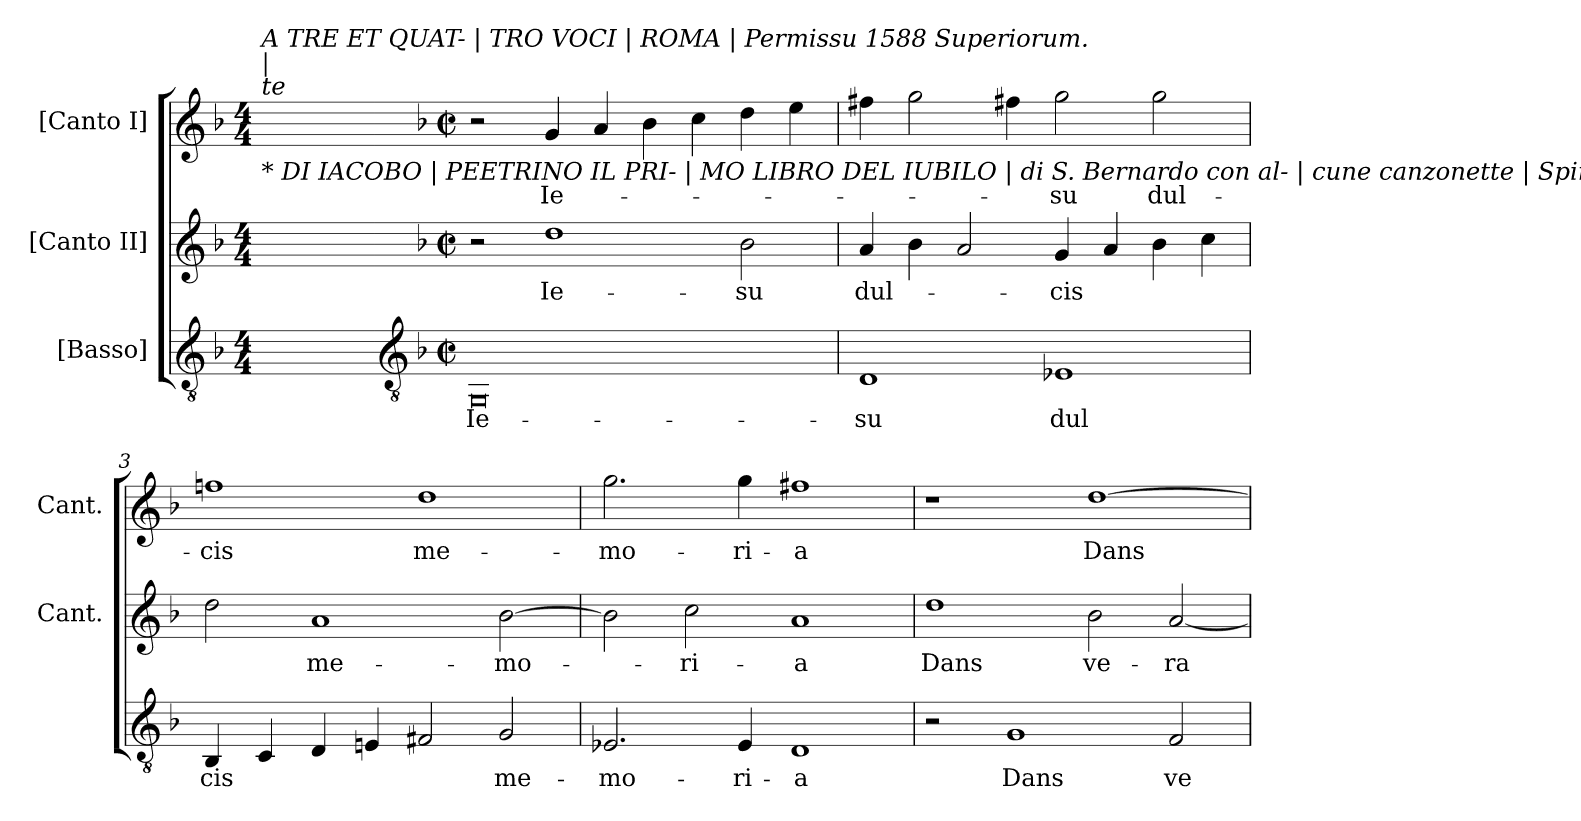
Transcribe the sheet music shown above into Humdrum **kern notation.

**kern	**text	**kern	**text	**kern	**text
*part3	*part3	*part2	*part2	*part1	*part1
*staff3	*staff3	*staff2	*staff2	*staff1	*staff1
*I"[Basso]	*	*I"[Canto II]	*	*I"[Canto I]	*
*	*	*I'Cant.	*	*I'Cant.	*
!!LO:PB:g=z
*clefGv2	*	*clefG2	*	*clefG2	*
*k[b-]	*	*k[b-]	*	*k[b-]	*
*F:	*	*F:	*	*F:	*
*M4/4	*	*M4/4	*	*M4/4	*
=1	=1	=1	=1	=1	=1
!	!	!	!	!LO:TX:b:i:t=* DI IACOBO | PEETRINO IL PRI- | MO LIBRO DEL IUBILO | di S. Bernardo con al- | cune canzonette | Spirituali scritte | & intaglia.	!
!	!	!	!	!LO:TX:i:t=te	!
!	!	!	!	!LO:TX:i:t=|	!
!	!	!	!	!LO:TX:i:t=A TRE ET QUAT- | TRO VOCI | ROMA | Permissu 1588 Superiorum.	!
1ryy	.	1ryy	.	1ryy	.
=1-	=1-	=1-	=1-	=1-	=1-
*clefGv2	*	*	*	*	*
*k[b-]	*	*k[b-]	*	*k[b-]	*
*F:	*	*F:	*	*F:	*
*M2/2	*	*M2/2	*	*M2/2	*
*met(c|)	*	*met(c|)	*	*met(c|)	*
!	!LO:LY:b:color=#000000	!	!	!	!
0GGi	Ie-	2r	.	2r	.
!	!	!	!LO:LY:b:color=#000000	!	!
!	!	!	!	!	!LO:LY:b:color=#000000
.	.	1ddi	Ie-	4gi/	Ie-
.	.	.	.	4ai/	.
.	.	.	.	4b-i\	.
.	.	.	.	4cci\	.
!	!	!	!LO:LY:b:color=#000000	!	!
.	.	2b-i\	-su	4ddi\	.
.	.	.	.	4eei\	.
=2	=2	=2	=2	=2	=2
!	!LO:LY:b:color=#000000	!	!	!	!
!	!	!	!LO:LY:b:color=#000000	!	!
1Di	-su	4ai/	dul-	4ff#Xi\	.
.	.	4b-i\	.	2ggi\	.
.	.	2ai/	.	.	.
.	.	.	.	4ff#Xi\	.
!	!LO:LY:b:color=#000000	!	!	!	!
!	!	!	!LO:LY:b:color=#000000	!	!
!	!	!	!	!	!LO:LY:b:color=#000000
1E-Xi	dul	4gi/	-cis	2ggi\	-su
.	.	4ai/	.	.	.
!	!	!	!	!	!LO:LY:b:color=#000000
.	.	4b-i\	.	2ggi\	dul-
.	.	4cci\	.	.	.
=3	=3	=3	=3	=3	=3
!	!LO:LY:b:color=#000000	!	!	!	!
!	!	!	!	!	!LO:LY:b:color=#000000
4BB-i/	cis	2ddi\	.	1ffni	-cis
4Ci/	.	.	.	.	.
!	!	!	!LO:LY:b:color=#000000	!	!
4Di/	.	1ai	me-	.	.
4Eni/	.	.	.	.	.
!	!	!	!	!	!LO:LY:b:color=#000000
2F#Xi/	.	.	.	1ddi	me-
!	!LO:LY:b:color=#000000	!	!	!	!
!	!	!	!LO:LY:b:color=#000000	!	!
2Gi/	me-	[>2b-i\	-mo-	.	.
!!LO:LB:g=z
=4	=4	=4	=4	=4	=4
!	!LO:LY:b:color=#000000	!	!	!	!
!	!	!	!	!	!LO:LY:b:color=#000000
2.E-Xi/	-mo-	2b-i\]	.	2.ggi\	-mo-
!	!	!	!LO:LY:b:color=#000000	!	!
.	.	2cci\	-ri-	.	.
!	!LO:LY:b:color=#000000	!	!	!	!
!	!	!	!	!	!LO:LY:b:color=#000000
4E-i/	-ri-	.	.	4ggi\	-ri-
!	!LO:LY:b:color=#000000	!	!	!	!
!	!	!	!LO:LY:b:color=#000000	!	!
!	!	!	!	!	!LO:LY:b:color=#000000
1Di	-a	1ai	-a	1ff#Xi	-a
=5	=5	=5	=5	=5	=5
!	!	!	!LO:LY:b:color=#000000	!	!
2r	.	1ddi	Dans	1r	.
!	!LO:LY:b:color=#000000	!	!	!	!
1Gi	Dans	.	.	.	.
!	!	!	!LO:LY:b:color=#000000	!	!
!	!	!	!	!	!LO:LY:b:color=#000000
.	.	2b-i\	ve-	[>1ddi	Dans
!	!LO:LY:b:color=#000000	!	!	!	!
!	!	!	!LO:LY:b:color=#000000	!	!
2Fi/	ve-	[<2ai/	-ra	.	.
=	=	=	=	=	=
*-	*-	*-	*-	*-	*-
